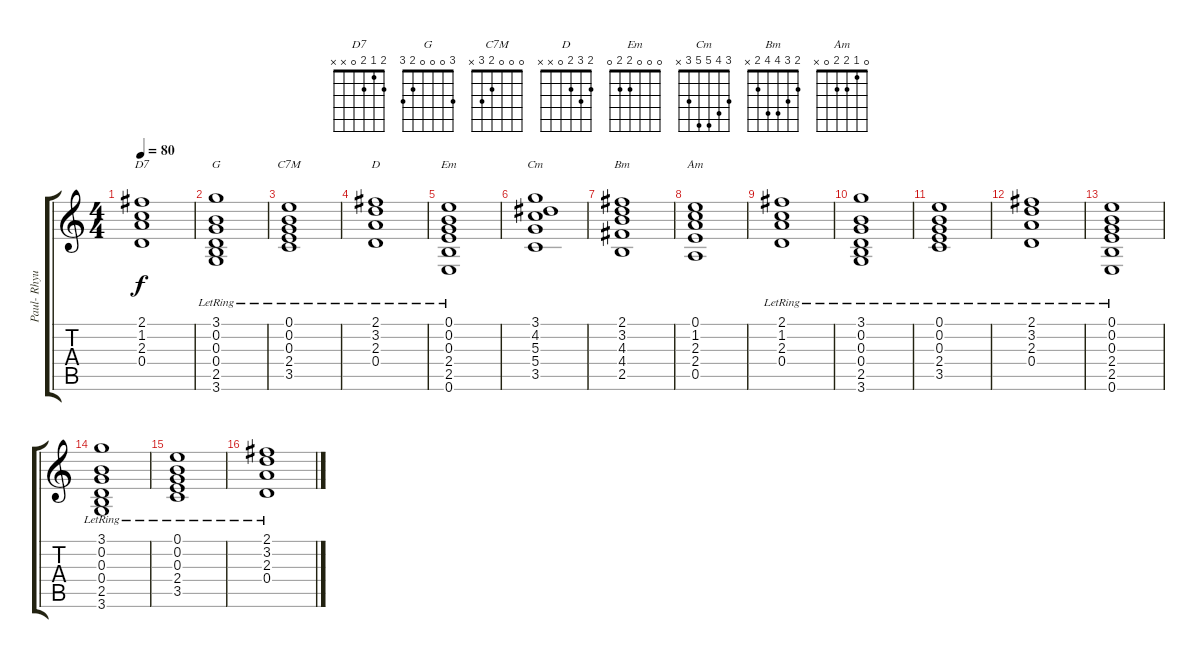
\track ("Paul- Rhyum Guitar" "Paul- Rhyu") {instrument acousticguitarsteel}
\staff {score tabs}
\tuning (E4 B3 G3 D3 A2 E2) {hide}
\chord ("D7" 2 1 2 0 x x)
\chord ("G" 3 0 0 0 2 3)
\chord ("C7M" 0 0 0 2 3 x)
\chord ("D" 2 3 2 0 x x)
\chord ("Em" 0 0 0 2 2 0)
\chord ("Cm" 3 4 5 5 3 x)
\chord ("Bm" 2 3 4 4 2 x)
\chord ("Am" 0 1 2 2 0 x)
\ts (4 4)
\tempo 80
\clef g2
\ks c
(2.1 1.2 2.3 0.4).1{ch "D7" dy f} |
(3.1 0.2{lr} 0.3 0.4 2.5 3.6).1{ch "G" volume 8 instrument electricguitarjazz} |
(0.1 0.2{lr} 0.3 2.4 3.5).1{ch "C7M"} |
(2.1 3.2{lr} 2.3 0.4).1{ch "D"} |
(0.1 0.2{lr} 0.3 2.4 2.5 0.6).1{ch "Em"} |
(3.1 4.2 5.3 5.4 3.5).1{ch "Cm"} |
(2.1 3.2 4.3 4.4 2.5).1{ch "Bm"} |
(0.1 1.2 2.3 2.4 0.5).1{ch "Am"} |
(2.1 1.2 2.3 0.4{lr}).1 |
(3.1 0.2 0.3 0.4 2.5 3.6{lr}).1{volume 12 instrument electricguitarjazz} |
(0.1 0.2 0.3 2.4 3.5{lr}).1 |
(2.1 3.2{lr} 2.3 0.4).1 |
(0.1 0.2{lr} 0.3 2.4 2.5 0.6).1 |
(3.1 0.2{lr} 0.3 0.4 2.5 3.6).1 |
(0.1 0.2{lr} 0.3 2.4 3.5).1 |
(2.1 3.2{lr} 2.3 0.4).1
